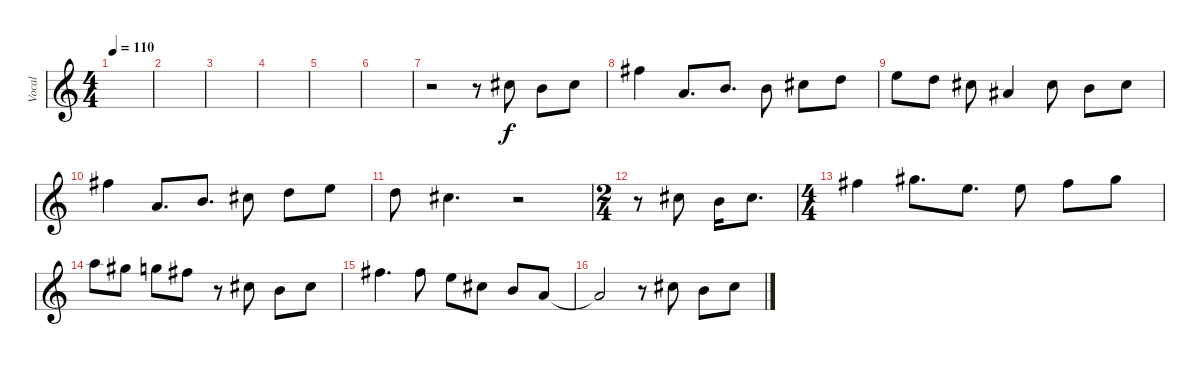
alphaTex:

\track ("Vocal" "Vocal") {instrument acousticguitarnylon}
\staff {score}
\tuning (E4 B3 G3 D3 A2 E2) {hide}
\ts (4 4)
\tempo 110
\clef g2
\ks c
|
|
|
|
|
|
r.2 r.8 6.3.8 9.4.8 6.3.8 |
7.2.4 7.4.8{d} 9.4.8{d} 9.4.8 6.3.8 7.3.8 |
9.3.8 7.3.8 6.3.8 3.3.4 6.3.8 9.4.8 6.3.8 |
7.2.4 7.4.8{d} 9.4.8{d} 6.3.8 7.3.8 9.3.8 |
7.3.8 6.3.4{d} r.2 |
\ts (2 4)
r.8 6.3.8 9.4.16 6.3.8{d} |
\ts (4 4)
7.2.4 9.2.8{d} 9.3.8{d} 9.3.8 7.2.8 9.2.8 |
10.2.8 9.2.8 8.2.8 7.2.8 r.8 6.3.8 9.4.8 6.3.8 |
7.2.4{d} 7.2.8 9.3.8 6.3.8 9.4.8 7.4.8 |
7.4{t}.2 r.8 6.3.8 9.4.8 6.3.8
